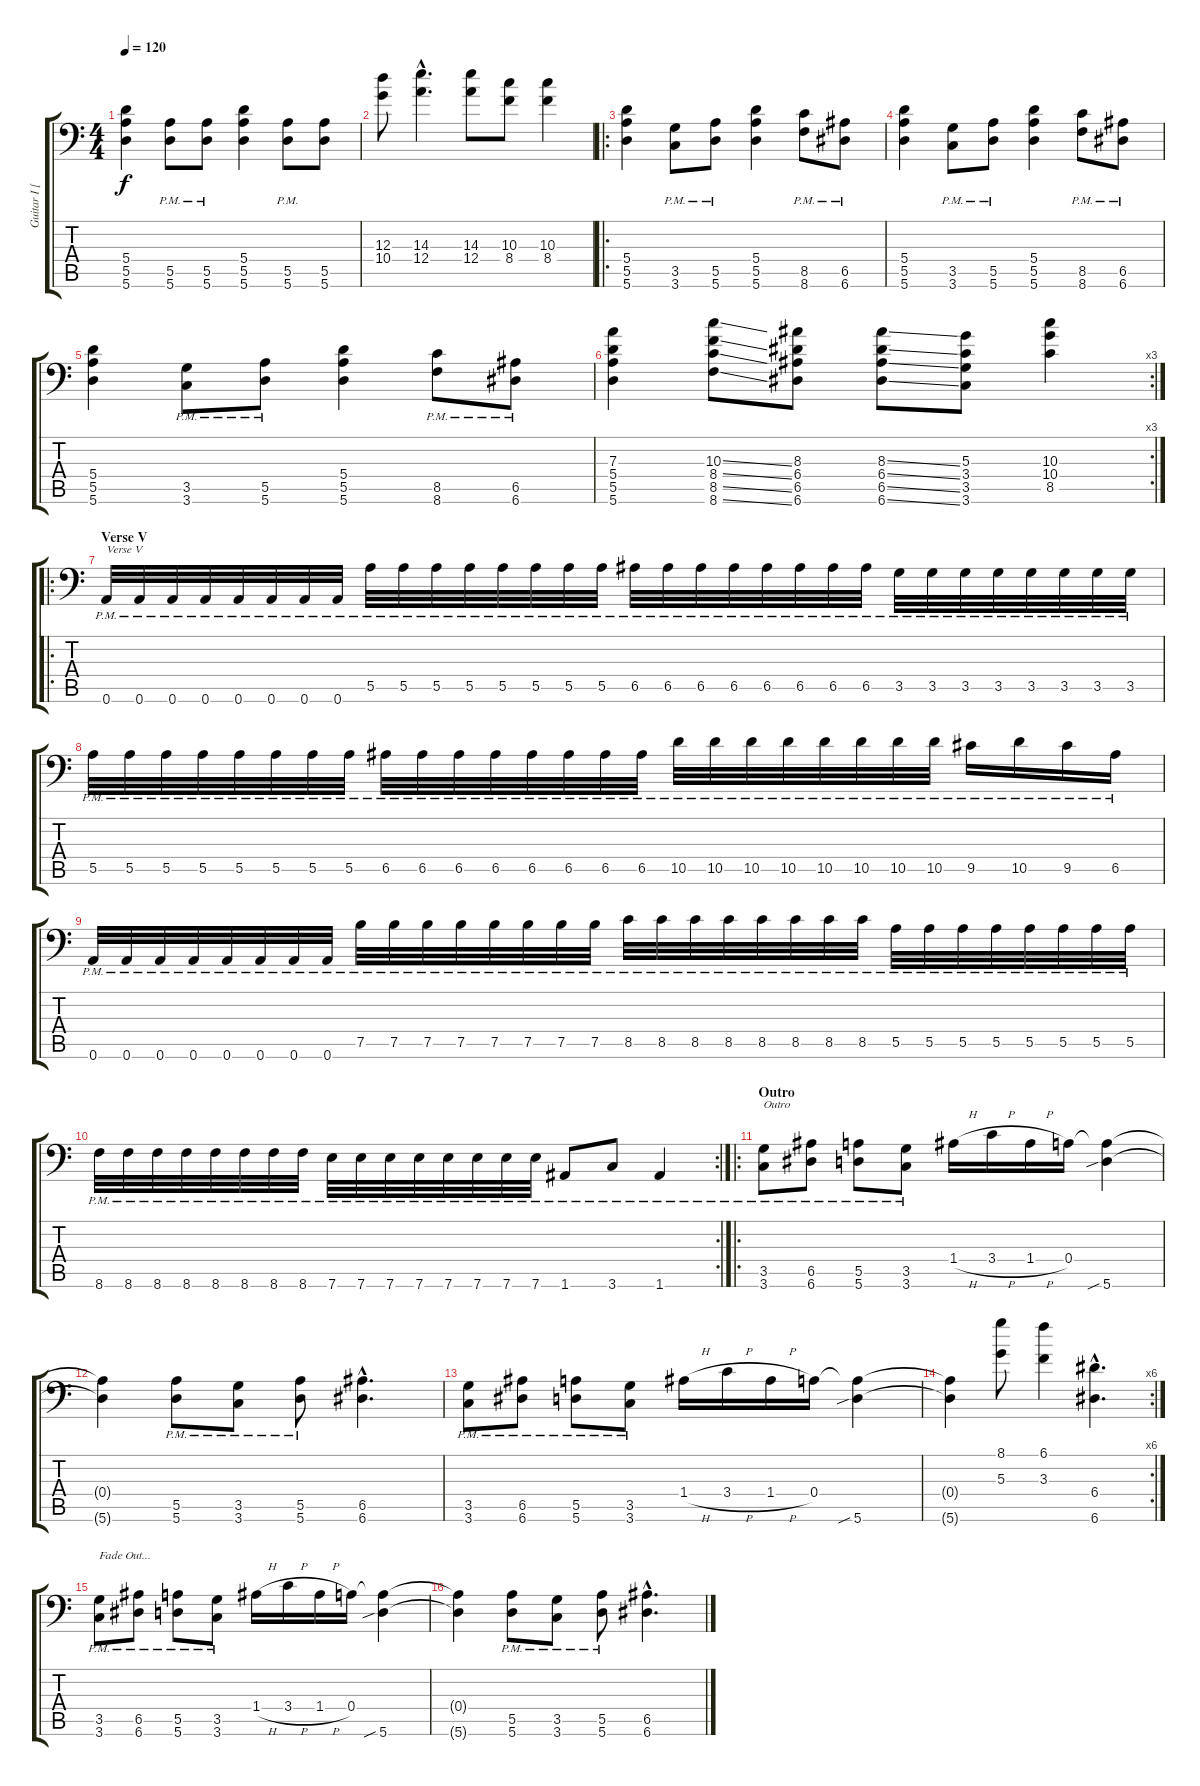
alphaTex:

\track ("Guitar I [Karl Sanders]" "Guitar I [") {instrument distortionguitar}
\staff {score tabs}
\tuning (B3 Gb3 D3 A2 E2 A1) {hide}
\ts (4 4)
\tempo 120
\clef f4
\ks c
(5.4 5.5 5.6).4{dy f} (5.5{pm} 5.6{pm}).8 (5.5{pm} 5.6{pm}).8 (5.4 5.5 5.6).4 (5.5{pm} 5.6{pm}).8 (5.5 5.6).8 |
(12.3 10.4).8 (14.3{hac} 12.4{hac}).4{d} (14.3 12.4).8 (10.3 8.4).8 (10.3 8.4).4 |
\ro
(5.4 5.5 5.6).4 (3.5{pm} 3.6{pm}).8 (5.5{pm} 5.6{pm}).8 (5.4 5.5 5.6).4 (8.5{pm} 8.6{pm}).8 (6.5{pm} 6.6{pm}).8 |
(5.4 5.5 5.6).4 (3.5{pm} 3.6{pm}).8 (5.5{pm} 5.6{pm}).8 (5.4 5.5 5.6).4 (8.5{pm} 8.6{pm}).8 (6.5{pm} 6.6{pm}).8 |
(5.4 5.5 5.6).4 (3.5{pm} 3.6{pm}).8 (5.5{pm} 5.6{pm}).8 (5.4 5.5 5.6).4 (8.5{pm} 8.6{pm}).8 (6.5{pm} 6.6{pm}).8 |
\rc 3
(7.3 5.4 5.5 5.6).4 (10.3{ss} 8.4{ss} 8.5{ss} 8.6{ss}).8 (8.3 6.4 6.5 6.6).8 (8.3{ss} 6.4{ss} 6.5{ss} 6.6{ss}).8 (5.3 3.4 3.5 3.6).8 (10.3 10.4 8.5).4 |
\ro
\section ("" "Verse V")
0.6{pm}.32{txt "Verse V"} 0.6{pm}.32 0.6{pm}.32 0.6{pm}.32 0.6{pm}.32 0.6{pm}.32 0.6{pm}.32 0.6{pm}.32 5.5{pm}.32 5.5{pm}.32 5.5{pm}.32 5.5{pm}.32 5.5{pm}.32 5.5{pm}.32 5.5{pm}.32 5.5{pm}.32 6.5{pm}.32 6.5{pm}.32 6.5{pm}.32 6.5{pm}.32 6.5{pm}.32 6.5{pm}.32 6.5{pm}.32 6.5{pm}.32 3.5{pm}.32 3.5{pm}.32 3.5{pm}.32 3.5{pm}.32 3.5{pm}.32 3.5{pm}.32 3.5{pm}.32 3.5{pm}.32 |
5.5{pm}.32 5.5{pm}.32 5.5{pm}.32 5.5{pm}.32 5.5{pm}.32 5.5{pm}.32 5.5{pm}.32 5.5{pm}.32 6.5{pm}.32 6.5{pm}.32 6.5{pm}.32 6.5{pm}.32 6.5{pm}.32 6.5{pm}.32 6.5{pm}.32 6.5{pm}.32 10.5{pm}.32 10.5{pm}.32 10.5{pm}.32 10.5{pm}.32 10.5{pm}.32 10.5{pm}.32 10.5{pm}.32 10.5{pm}.32 9.5{pm}.16 10.5{pm}.16 9.5{pm}.16 6.5{pm}.16 |
0.6{pm}.32 0.6{pm}.32 0.6{pm}.32 0.6{pm}.32 0.6{pm}.32 0.6{pm}.32 0.6{pm}.32 0.6{pm}.32 7.5{pm}.32 7.5{pm}.32 7.5{pm}.32 7.5{pm}.32 7.5{pm}.32 7.5{pm}.32 7.5{pm}.32 7.5{pm}.32 8.5{pm}.32 8.5{pm}.32 8.5{pm}.32 8.5{pm}.32 8.5{pm}.32 8.5{pm}.32 8.5{pm}.32 8.5{pm}.32 5.5{pm}.32 5.5{pm}.32 5.5{pm}.32 5.5{pm}.32 5.5{pm}.32 5.5{pm}.32 5.5{pm}.32 5.5{pm}.32 |
\rc 2
8.6{pm}.32 8.6{pm}.32 8.6{pm}.32 8.6{pm}.32 8.6{pm}.32 8.6{pm}.32 8.6{pm}.32 8.6{pm}.32 7.6{pm}.32 7.6{pm}.32 7.6{pm}.32 7.6{pm}.32 7.6{pm}.32 7.6{pm}.32 7.6{pm}.32 7.6{pm}.32 1.6{pm}.8 3.6{pm}.8 1.6{pm}.4 |
\ro
\section ("" "Outro")
(3.5{pm} 3.6{pm}).8{txt "Outro"} (6.5{pm} 6.6{pm}).8 (5.5{pm} 5.6{pm}).8 (3.5{pm} 3.6{pm}).8 1.4{h}.16 3.4{h}.16 1.4{h}.16 0.4.16 (0.4{t} 5.6{sib}).4 |
(0.4{t} 5.6{t}).4 (5.5{pm} 5.6{pm}).8 (3.5{pm} 3.6{pm}).8 (5.5{pm} 5.6{pm}).8 (6.5{hac} 6.6{hac}).4{d} |
(3.5{pm} 3.6{pm}).8 (6.5{pm} 6.6{pm}).8 (5.5{pm} 5.6{pm}).8 (3.5{pm} 3.6{pm}).8 1.4{h}.16 3.4{h}.16 1.4{h}.16 0.4.16 (0.4{t} 5.6{sib}).4 |
\rc 6
(0.4{t} 5.6{t}).4 (8.1 5.3).8 (6.1 3.3).4 (6.4{hac} 6.6{hac}).4{d} |
(3.5{pm} 3.6{pm}).8{txt "Fade Out..." volume 8} (6.5{pm} 6.6{pm}).8 (5.5{pm} 5.6{pm}).8 (3.5{pm} 3.6{pm}).8 1.4{h}.16 3.4{h}.16 1.4{h}.16 0.4.16 (0.4{t} 5.6{sib}).4 |
(0.4{t} 5.6{t}).4 (5.5{pm} 5.6{pm}).8 (3.5{pm} 3.6{pm}).8 (5.5{pm} 5.6{pm}).8 (6.5{hac} 6.6{hac}).4{d}
